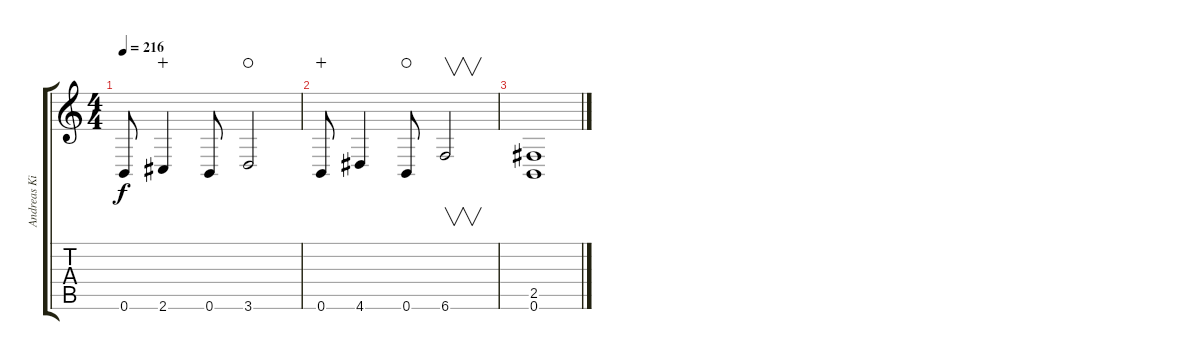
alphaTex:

\track ("Andreas Kisser" "Andreas Ki") {instrument distortionguitar}
\staff {score tabs}
\tuning (B3 Gb3 D3 A2 E2 B1) {hide}
\ts (4 4)
\tempo 216
\clef g2
\ks c
0.6.8{dy f} 2.6.4{wahc} 0.6.8 3.6.2{waho} |
0.6.8{wahc} 4.6.4 0.6.8{waho} 6.6.2{v} |
(2.5 0.6).1
